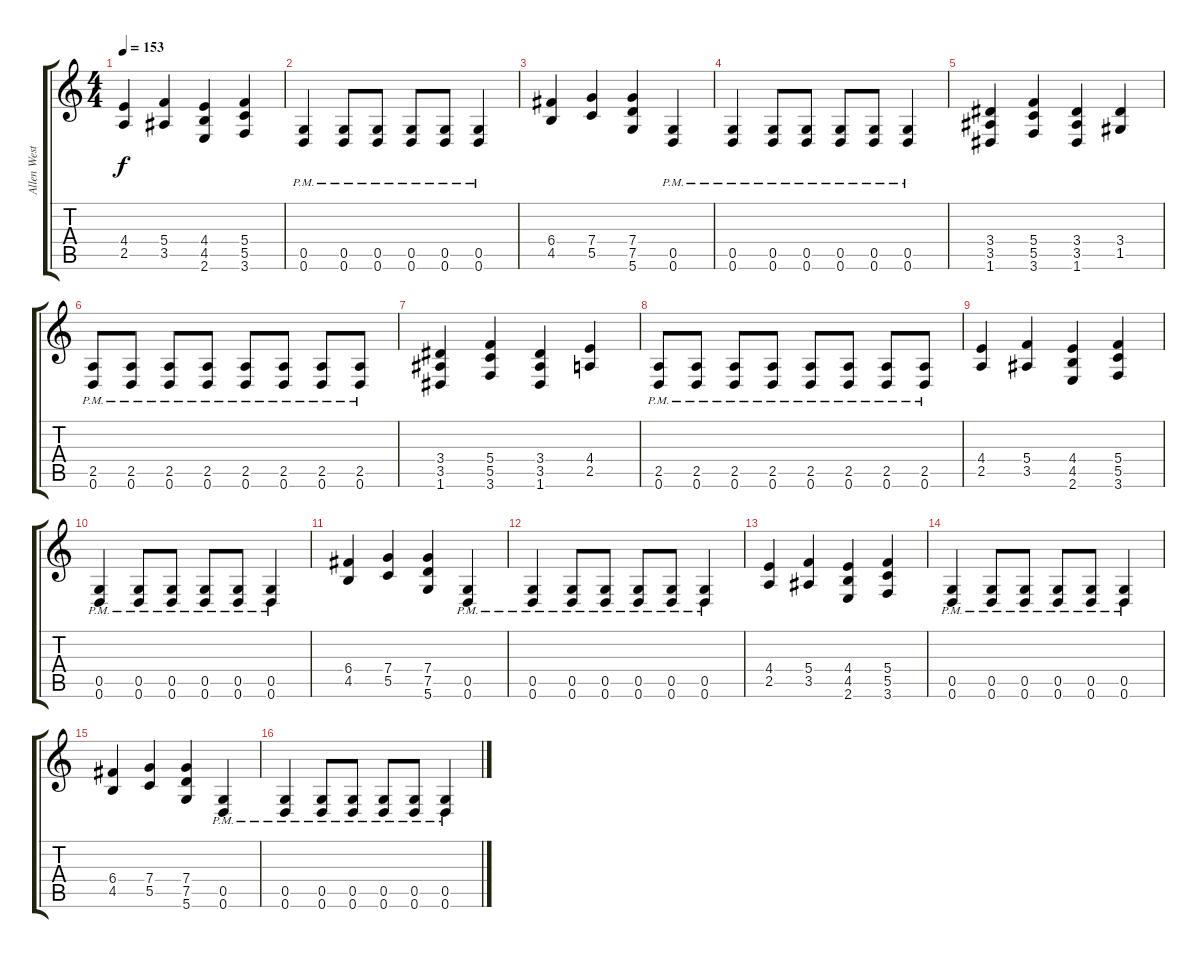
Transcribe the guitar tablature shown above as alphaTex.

\track ("Allen West (Rhythm)" "Allen West") {instrument distortionguitar}
\staff {score tabs}
\tuning (D4 A3 F3 C3 G2 D2) {hide}
\ts (4 4)
\tempo 153
\clef g2
\ks c
(4.4 2.5).4{dy f} (5.4 3.5).4 (4.4 4.5 2.6).4 (5.4 5.5 3.6).4 |
(0.5{pm} 0.6).4 (0.5{pm} 0.6).8 (0.5{pm} 0.6).8 (0.5{pm} 0.6).8 (0.5{pm} 0.6).8 (0.5{pm} 0.6).4 |
(6.4 4.5).4 (7.4 5.5).4 (7.4 7.5 5.6).4 (0.5{pm} 0.6).4 |
(0.5{pm} 0.6).4 (0.5{pm} 0.6).8 (0.5{pm} 0.6).8 (0.5{pm} 0.6).8 (0.5{pm} 0.6).8 (0.5{pm} 0.6).4 |
(3.4 3.5 1.6).4 (5.4 5.5 3.6).4 (3.4 3.5 1.6).4 (3.4 1.5).4 |
(2.5{pm} 0.6).8 (2.5{pm} 0.6).8 (2.5{pm} 0.6).8 (2.5{pm} 0.6).8 (2.5{pm} 0.6).8 (2.5{pm} 0.6).8 (2.5{pm} 0.6).8 (2.5{pm} 0.6).8 |
(3.4 3.5 1.6).4 (5.4 5.5 3.6).4 (3.4 3.5 1.6).4 (4.4 2.5).4 |
(2.5{pm} 0.6).8 (2.5{pm} 0.6).8 (2.5{pm} 0.6).8 (2.5{pm} 0.6).8 (2.5{pm} 0.6).8 (2.5{pm} 0.6).8 (2.5{pm} 0.6).8 (2.5{pm} 0.6).8 |
(4.4 2.5).4 (5.4 3.5).4 (4.4 4.5 2.6).4 (5.4 5.5 3.6).4 |
(0.5{pm} 0.6).4 (0.5{pm} 0.6).8 (0.5{pm} 0.6).8 (0.5{pm} 0.6).8 (0.5{pm} 0.6).8 (0.5{pm} 0.6).4 |
(6.4 4.5).4 (7.4 5.5).4 (7.4 7.5 5.6).4 (0.5{pm} 0.6).4 |
(0.5{pm} 0.6).4 (0.5{pm} 0.6).8 (0.5{pm} 0.6).8 (0.5{pm} 0.6).8 (0.5{pm} 0.6).8 (0.5{pm} 0.6).4 |
(4.4 2.5).4 (5.4 3.5).4 (4.4 4.5 2.6).4 (5.4 5.5 3.6).4 |
(0.5{pm} 0.6).4 (0.5{pm} 0.6).8 (0.5{pm} 0.6).8 (0.5{pm} 0.6).8 (0.5{pm} 0.6).8 (0.5{pm} 0.6).4 |
(6.4 4.5).4 (7.4 5.5).4 (7.4 7.5 5.6).4 (0.5{pm} 0.6).4 |
(0.5{pm} 0.6).4 (0.5{pm} 0.6).8 (0.5{pm} 0.6).8 (0.5{pm} 0.6).8 (0.5{pm} 0.6).8 (0.5{pm} 0.6).4
